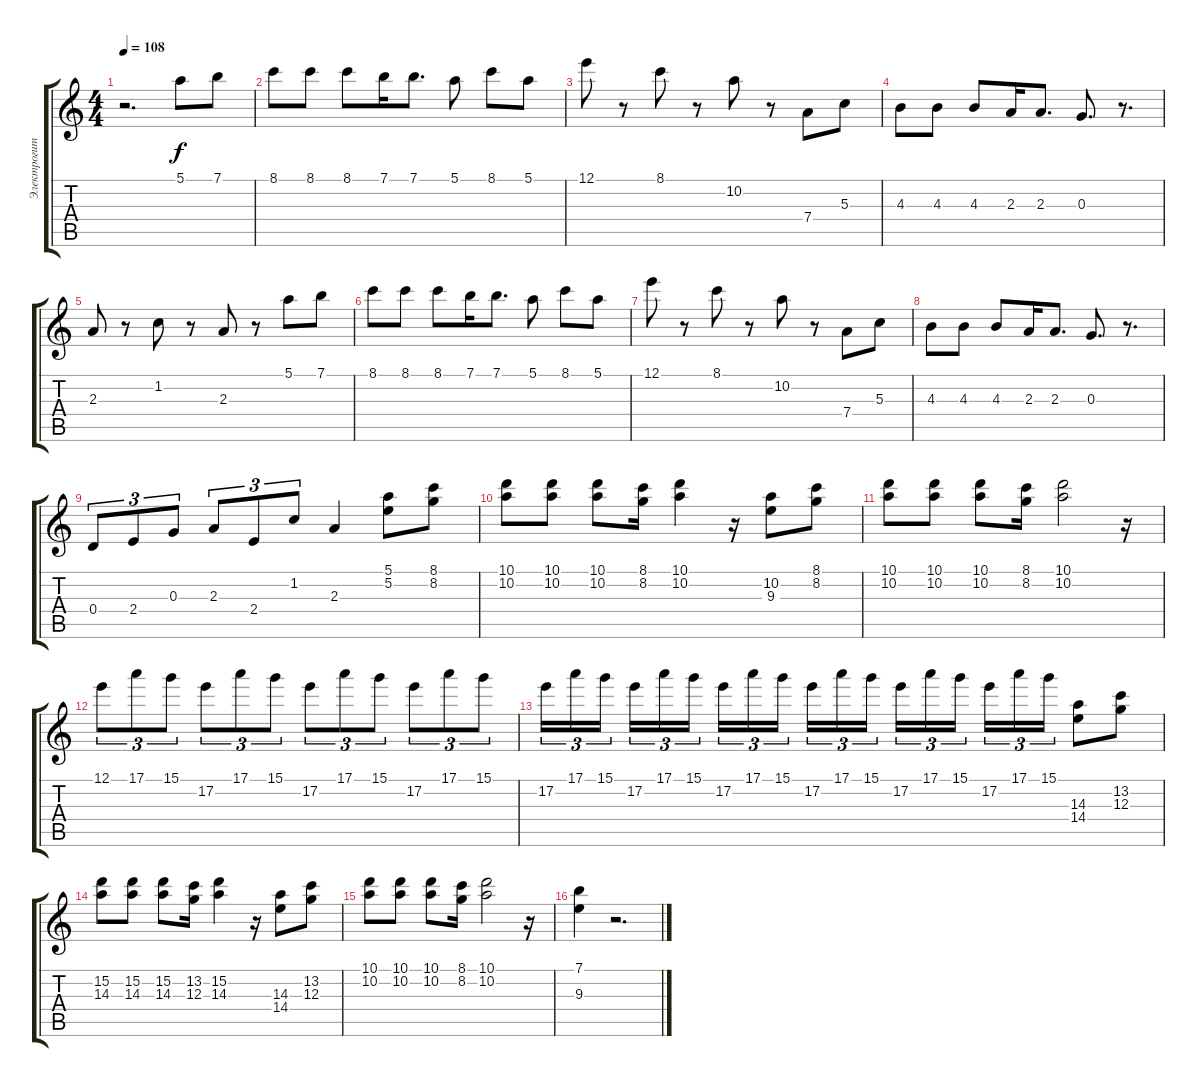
\track ("Электрогитара" "Электрогит") {instrument distortionguitar}
\staff {score tabs}
\tuning (E4 B3 G3 D3 A2 E2) {hide}
\ts (4 4)
\tempo 108
\clef g2
\ks c
r.2{d dy f} 5.1.8 7.1.8 |
8.1.8 8.1.8 8.1.8 7.1.16 7.1.8{d} 5.1.8 8.1.8 5.1.8 |
12.1.8 r.8 8.1.8 r.8 10.2.8 r.8 7.4.8 5.3.8 |
4.3.8 4.3.8 4.3.8 2.3.16 2.3.8{d} 0.3.8{d} r.8{d} |
2.3.8 r.8 1.2.8 r.8 2.3.8 r.8 5.1.8 7.1.8 |
8.1.8 8.1.8 8.1.8 7.1.16 7.1.8{d} 5.1.8 8.1.8 5.1.8 |
12.1.8 r.8 8.1.8 r.8 10.2.8 r.8 7.4.8 5.3.8 |
4.3.8 4.3.8 4.3.8 2.3.16 2.3.8{d} 0.3.8{d} r.8{d} |
0.4.8{tu (3 2)} 2.4.8{tu (3 2)} 0.3.8{tu (3 2)} 2.3.8{tu (3 2)} 2.4.8{tu (3 2)} 1.2.8{tu (3 2)} 2.3.4 (5.1 5.2).8 (8.1 8.2).8 |
(10.1 10.2).8 (10.1 10.2).8 (10.1 10.2).8 (8.1 8.2).16 (10.1 10.2).4 r.16 (10.2 9.3).8 (8.1 8.2).8 |
(10.1 10.2).8 (10.1 10.2).8 (10.1 10.2).8 (8.1 8.2).16 (10.1 10.2).2 r.16 |
12.1.8{tu (3 2)} 17.1.8{tu (3 2)} 15.1.8{tu (3 2)} 17.2.8{tu (3 2)} 17.1.8{tu (3 2)} 15.1.8{tu (3 2)} 17.2.8{tu (3 2)} 17.1.8{tu (3 2)} 15.1.8{tu (3 2)} 17.2.8{tu (3 2)} 17.1.8{tu (3 2)} 15.1.8{tu (3 2)} |
17.2.16{tu (3 2)} 17.1.16{tu (3 2)} 15.1.16{tu (3 2) beam splitsecondary} 17.2.16{tu (3 2)} 17.1.16{tu (3 2)} 15.1.16{tu (3 2)} 17.2.16{tu (3 2)} 17.1.16{tu (3 2)} 15.1.16{tu (3 2) beam splitsecondary} 17.2.16{tu (3 2)} 17.1.16{tu (3 2)} 15.1.16{tu (3 2)} 17.2.16{tu (3 2)} 17.1.16{tu (3 2)} 15.1.16{tu (3 2) beam splitsecondary} 17.2.16{tu (3 2)} 17.1.16{tu (3 2)} 15.1.16{tu (3 2)} (14.3 14.4).8 (13.2 12.3).8 |
(15.2 14.3).8 (15.2 14.3).8 (15.2 14.3).8 (13.2 12.3).16 (15.2 14.3).4 r.16 (14.3 14.4).8 (13.2 12.3).8 |
(10.1 10.2).8 (10.1 10.2).8 (10.1 10.2).8 (8.1 8.2).16 (10.1 10.2).2 r.16 |
(7.1 9.3).4 r.2{d}
